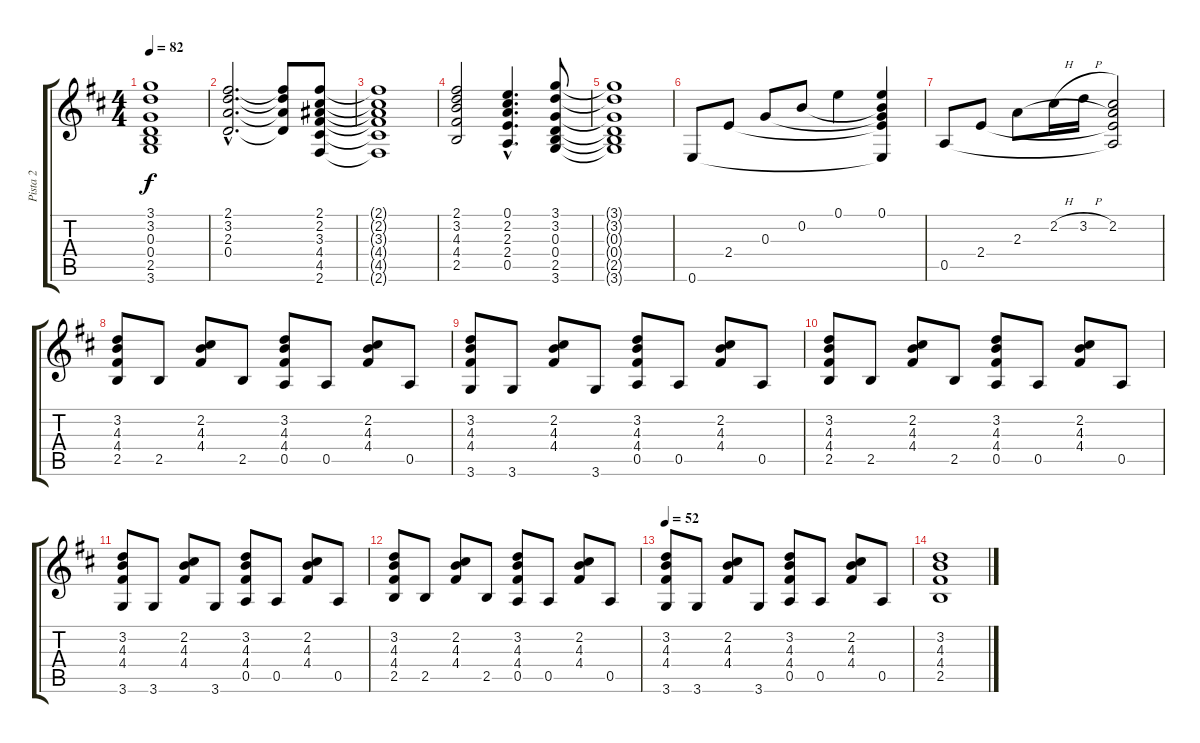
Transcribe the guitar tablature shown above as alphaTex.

\track ("Pista 2" "Pista 2") {instrument overdrivenguitar}
\staff {score tabs}
\tuning (E4 B3 G3 D3 A2 E2) {hide}
\ts (4 4)
\tempo 82
\clef g2
\ks d
(3.1{t} 3.2{t} 0.3{t} 0.4{t} 2.5{t} 3.6{t}).1{dy f} |
(2.1{hac} 3.2{hac} 2.3{hac} 0.4).2{d} (2.1{t} 3.2{t} 2.3{t} 0.4{t}).8 (2.1 2.2 3.3 4.4 4.5 2.6).8 |
(2.1{t} 2.2{t} 3.3{t} 4.4{t} 4.5{t} 2.6{t}).1 |
(2.1 3.2 4.3 4.4 2.5).2 (0.1{hac} 2.2{hac} 2.3{hac} 2.4{hac} 0.5{hac}).4{d} (3.1 3.2 0.3 0.4 2.5 3.6).8 |
(3.1{t} 3.2{t} 0.3{t} 0.4{t} 2.5{t} 3.6{t}).1 |
0.6.8 2.4.8 0.3.8 0.2.8 0.1.4 (0.1 0.2{t} 0.3{t} 2.4{t} 0.6{t}).4 |
0.5.8 2.4.8 2.3.8 2.2{h}.16 3.2{h}.16 (2.2 2.3{t} 2.4{t} 0.5{t}).2 |
(3.2 4.3 4.4 2.5).8{instrument electricguitarclean} 2.5.8 (2.2 4.3 4.4).8 2.5.8 (3.2 4.3 4.4 0.5).8 0.5.8 (2.2 4.3 4.4).8 0.5.8 |
(3.2 4.3 4.4 3.6).8 3.6.8 (2.2 4.3 4.4).8 3.6.8 (3.2 4.3 4.4 0.5).8 0.5.8 (2.2 4.3 4.4).8 0.5.8 |
(3.2 4.3 4.4 2.5).8 2.5.8 (2.2 4.3 4.4).8 2.5.8 (3.2 4.3 4.4 0.5).8 0.5.8 (2.2 4.3 4.4).8 0.5.8 |
(3.2 4.3 4.4 3.6).8 3.6.8 (2.2 4.3 4.4).8 3.6.8 (3.2 4.3 4.4 0.5).8 0.5.8 (2.2 4.3 4.4).8 0.5.8 |
(3.2 4.3 4.4 2.5).8 2.5.8 (2.2 4.3 4.4).8 2.5.8 (3.2 4.3 4.4 0.5).8 0.5.8 (2.2 4.3 4.4).8 0.5.8 |
\tempo 52
(3.2 4.3 4.4 3.6).8 3.6.8 (2.2 4.3 4.4).8 3.6.8 (3.2 4.3 4.4 0.5).8 0.5.8 (2.2 4.3 4.4).8 0.5.8 |
(3.2 4.3 4.4 2.5).1
